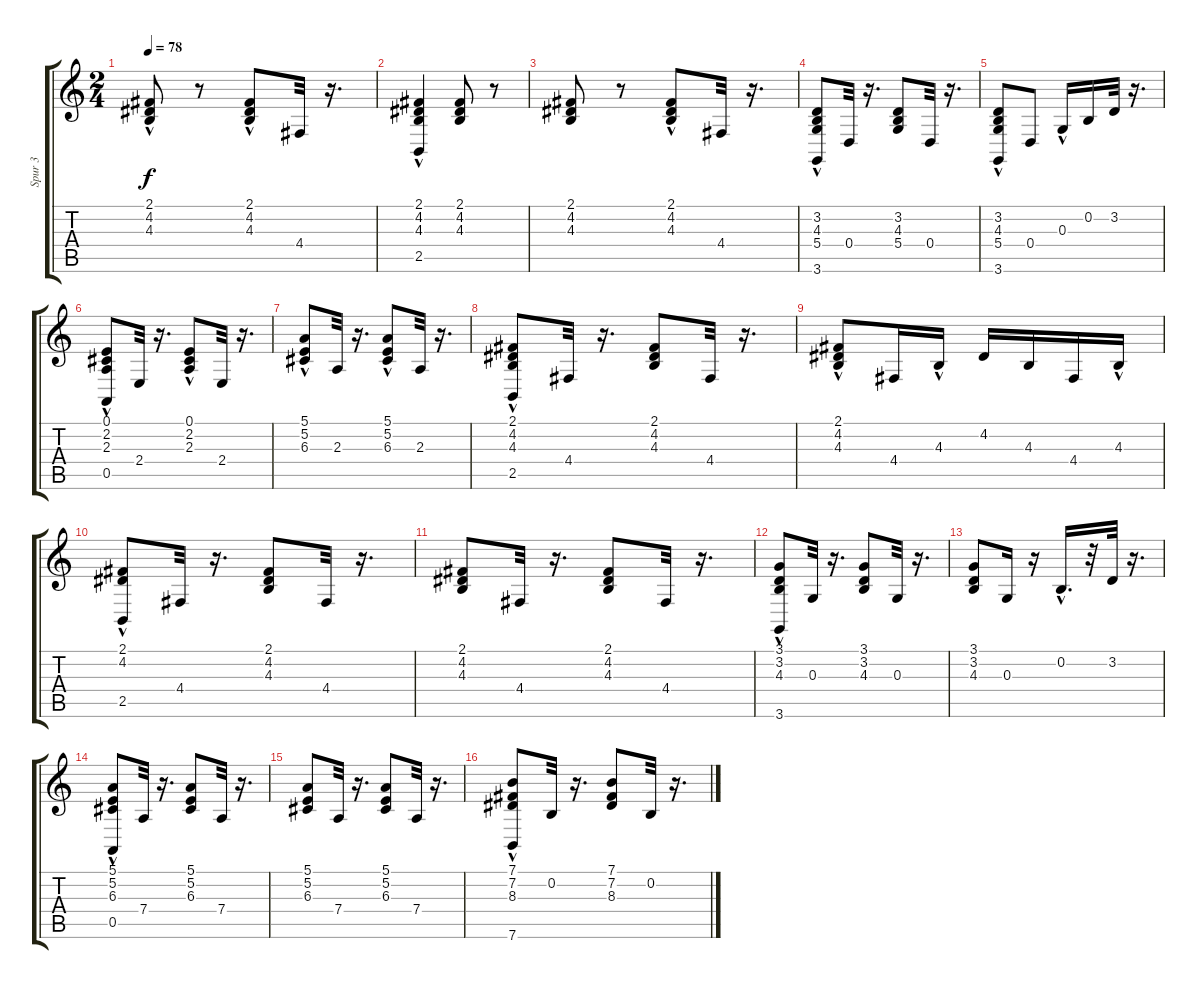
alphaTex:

\track ("Spur 3" "Spur 3") {instrument acousticgrandpiano}
\staff {score tabs}
\tuning (E4 B3 G3 D3 A2 E2) {hide}
\ts (2 4)
\tempo 78
\clef g2
\ks c
(2.1{hac} 4.2 4.3).8{dy f} r.8 (2.1{hac} 4.2 4.3).8 4.4.32 r.16{d} |
(2.1 4.2 4.3 2.5{hac}).4 (2.1 4.2 4.3).8 r.8 |
(2.1 4.2 4.3).8 r.8 (2.1 4.2{hac} 4.3).8 4.4.32 r.16{d} |
(3.2 4.3 5.4 3.6{hac}).8 0.4.32 r.16{d} (3.2 4.3 5.4).8 0.4.32 r.16{d} |
(3.2 4.3 5.4 3.6{hac}).8 0.4.8 0.3{hac}.16 0.2.16 3.2.32 r.16{d} |
(0.1 2.2 2.3 0.5{hac}).8 2.4.32 r.16{d} (0.1{hac} 2.2 2.3).8 2.4.32 r.16{d} |
(5.1 5.2 6.3{hac}).8 2.3.32 r.16{d} (5.1{hac} 5.2 6.3).8 2.3.32 r.16{d} |
(2.1 4.2 4.3 2.5{hac}).8 4.4.32 r.16{d} (2.1 4.2 4.3).8 4.4.32 r.16{d} |
(2.1{hac} 4.2 4.3).8 4.4.16 4.3{hac}.16 4.2.16 4.3.16 4.4.16 4.3{hac}.16 |
(2.1 4.2 2.5{hac}).8 4.4.32 r.16{d} (2.1 4.2 4.3).8 4.4.32 r.16{d} |
(2.1 4.2 4.3).8 4.4.32 r.16{d} (2.1 4.2 4.3).8 4.4.32 r.16{d} |
(3.1 3.2 4.3 3.6{hac}).8 0.3.32 r.16{d} (3.1 3.2 4.3).8 0.3.32 r.16{d} |
(3.1 3.2 4.3).8 0.3.16 r.16 0.2{hac}.16{d} r.32 3.2.32 r.16{d} |
(5.1 5.2 6.3 0.5{hac}).8 7.4.32 r.16{d} (5.1 5.2 6.3).8 7.4.32 r.16{d} |
(5.1 5.2 6.3).8 7.4.32 r.16{d} (5.1 5.2 6.3).8 7.4.32 r.16{d} |
(7.1 7.2 8.3 7.6{hac}).8 0.2.32 r.16{d} (7.1 7.2 8.3).8 0.2.32 r.16{d}
